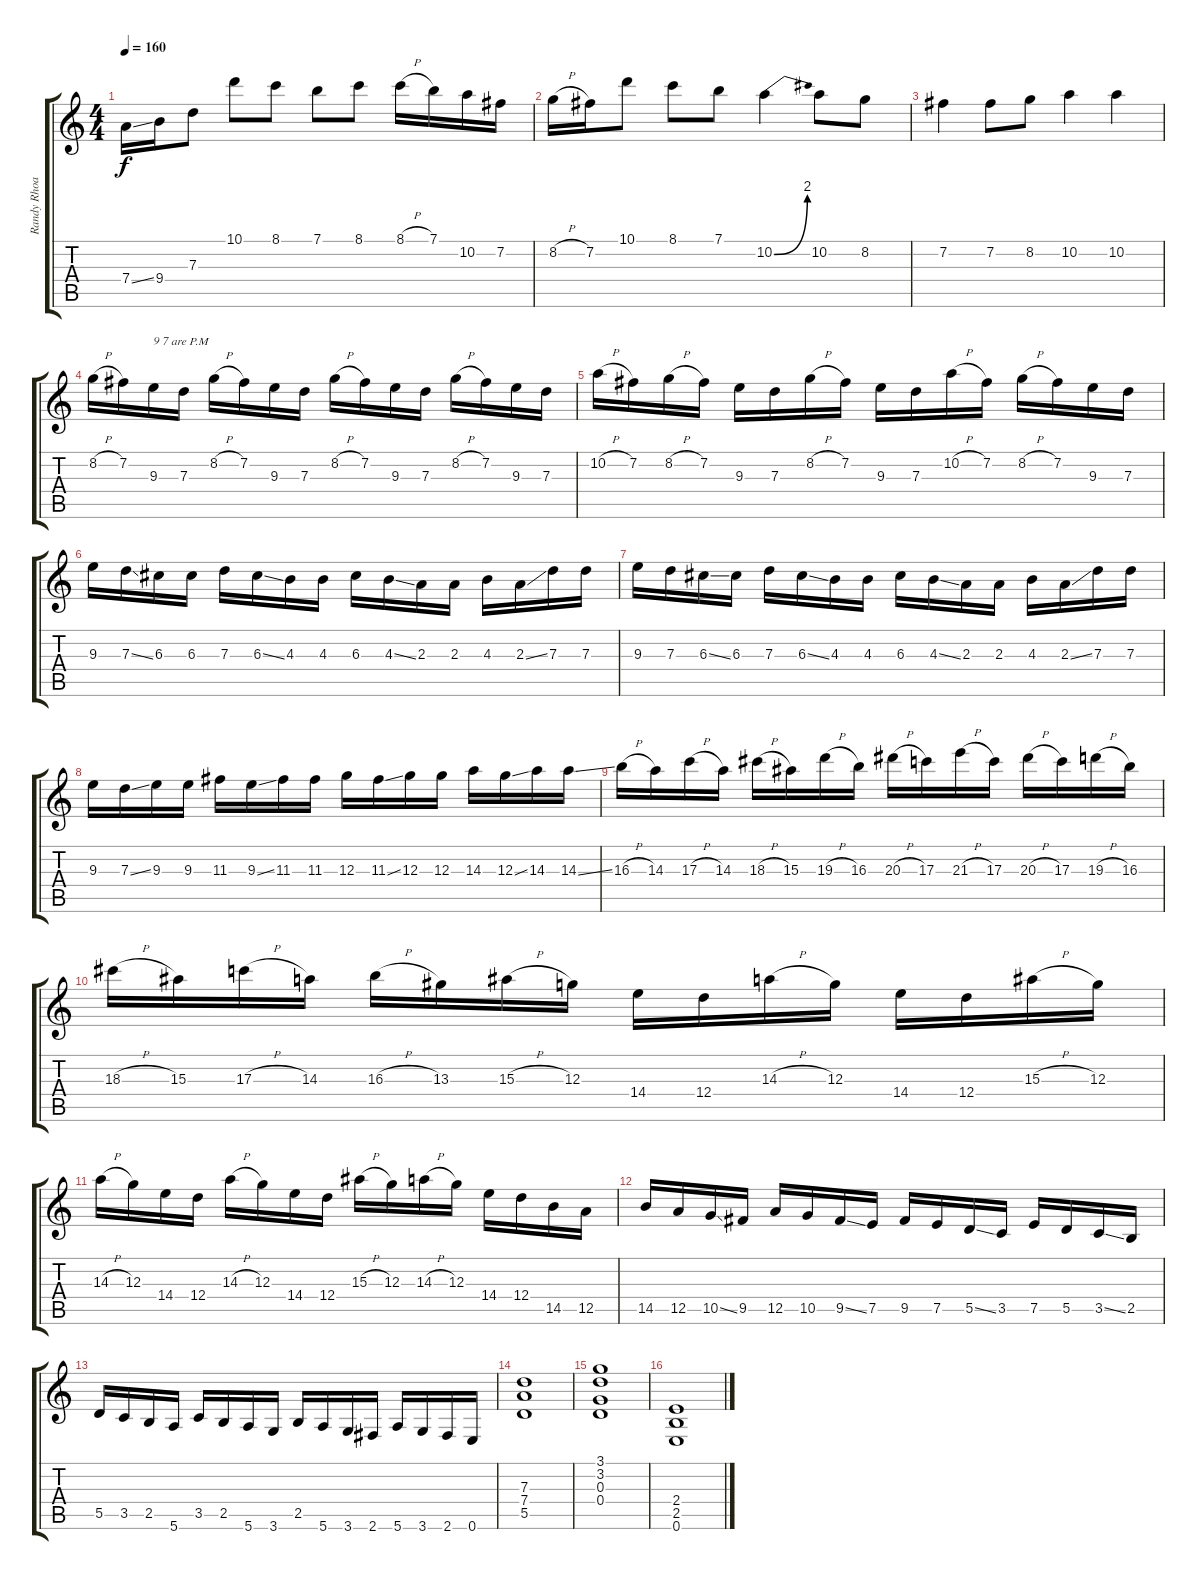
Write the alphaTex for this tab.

\track ("Randy Rhoads" "Randy Rhoa") {instrument overdrivenguitar}
\staff {score tabs}
\tuning (E4 B3 G3 D3 A2 E2) {hide}
\ts (4 4)
\tempo 160
\clef g2
\ks c
7.4{ss}.16{dy f} 9.4.16 7.3.8 10.1.8 8.1.8 7.1.8 8.1.8 8.1{h}.16 7.1.16 10.2.16 7.2.16 |
8.2{h}.16 7.2.16 10.1.8 8.1.8 7.1.8 10.2{be (bend 0 0 60 8)}.4 10.2.8 8.2.8 |
7.2.4 7.2.8 8.2.8 10.2.4 10.2.4 |
8.2{h}.16 7.2.16 9.3.16{txt "9 7 are P.M"} 7.3.16 8.2{h}.16 7.2.16 9.3.16 7.3.16 8.2{h}.16 7.2.16 9.3.16 7.3.16 8.2{h}.16 7.2.16 9.3.16 7.3.16 |
10.2{h}.16 7.2.16 8.2{h}.16 7.2.16 9.3.16 7.3.16 8.2{h}.16 7.2.16 9.3.16 7.3.16 10.2{h}.16 7.2.16 8.2{h}.16 7.2.16 9.3.16 7.3.16 |
9.3.16 7.3{ss}.16 6.3.16 6.3.16 7.3.16 6.3{ss}.16 4.3.16 4.3.16 6.3.16 4.3{ss}.16 2.3.16 2.3.16 4.3.16 2.3{ss}.16 7.3.16 7.3.16 |
9.3.16 7.3.16 6.3{ss}.16 6.3.16 7.3.16 6.3{ss}.16 4.3.16 4.3.16 6.3.16 4.3{ss}.16 2.3.16 2.3.16 4.3.16 2.3{ss}.16 7.3.16 7.3.16 |
9.3.16 7.3{ss}.16 9.3.16 9.3.16 11.3.16 9.3{ss}.16 11.3.16 11.3.16 12.3.16 11.3{ss}.16 12.3.16 12.3.16 14.3.16 12.3{ss}.16 14.3.16 14.3{ss}.16 |
16.3{h}.16 14.3.16 17.3{h}.16 14.3.16 18.3{h}.16 15.3.16 19.3{h}.16 16.3.16 20.3{h}.16 17.3.16 21.3{h}.16 17.3.16 20.3{h}.16 17.3.16 19.3{h}.16 16.3.16 |
18.3{h}.16 15.3.16 17.3{h}.16 14.3.16 16.3{h}.16 13.3.16 15.3{h}.16 12.3.16 14.4.16 12.4.16 14.3{h}.16 12.3.16 14.4.16 12.4.16 15.3{h}.16 12.3.16 |
14.3{h}.16 12.3.16 14.4.16 12.4.16 14.3{h}.16 12.3.16 14.4.16 12.4.16 15.3{h}.16 12.3.16 14.3{h}.16 12.3.16 14.4.16 12.4.16 14.5.16 12.5.16 |
14.5.16 12.5.16 10.5{ss}.16 9.5.16 12.5.16 10.5.16 9.5{ss}.16 7.5.16 9.5.16 7.5.16 5.5{ss}.16 3.5.16 7.5.16 5.5.16 3.5{ss}.16 2.5.16 |
5.5.16 3.5.16 2.5.16 5.6.16 3.5.16 2.5.16 5.6.16 3.6.16 2.5.16 5.6.16 3.6.16 2.6.16 5.6.16 3.6.16 2.6.16 0.6.16 |
(7.3 7.4 5.5).1 |
(3.1 3.2 0.3 0.4).1 |
(2.4 2.5 0.6).1
